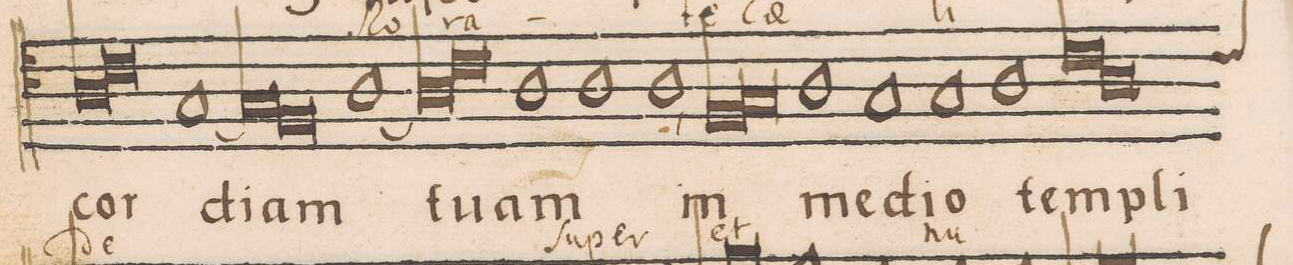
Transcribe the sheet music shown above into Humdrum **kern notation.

**kern	**text	**text
*I"TENOR	*	*
*clefC4	*	*
*k[]	*	*
*met(C)	*	*
*M2/1	*	*
1A\	-cor-	de-
=10-	=10-	=10-
1c\	.	.
*Xlig	*	*
[1G/	-di-	.
=11-	=11-	=11-
*lig	*	*
1G/]	-am	.
1F/	.	.
*Xlig	*	*
=12-	=12-	=12-
[<1A\	.	.
*lig	*	*
1A\]	tu-	.
=13-	=13-	=13-
1c\	.	.
*Xlig	*	*
1A\	-am	.
=14-	=14-	=14-
1A\	.	-ſu-
1A\,	in	-per
=15-	=15-	=15-
*lig	*	*
1F/	.	et
1G/	.	.
*Xlig	*	*
=16-	=16-	=16-
1A\	me-	.
1G/	-di-	.
=17-	=17-	=17-
1G/	-o	nu-
1A\	tem-	.
=18-	=18-	=18-
*lig	*	*
1c\	-pli	.
*custos:c	*	*
1A\	.	.
*Xlig	*	*
=19-	=19-	=19-
*lig	*	*
*-	*-	*-
